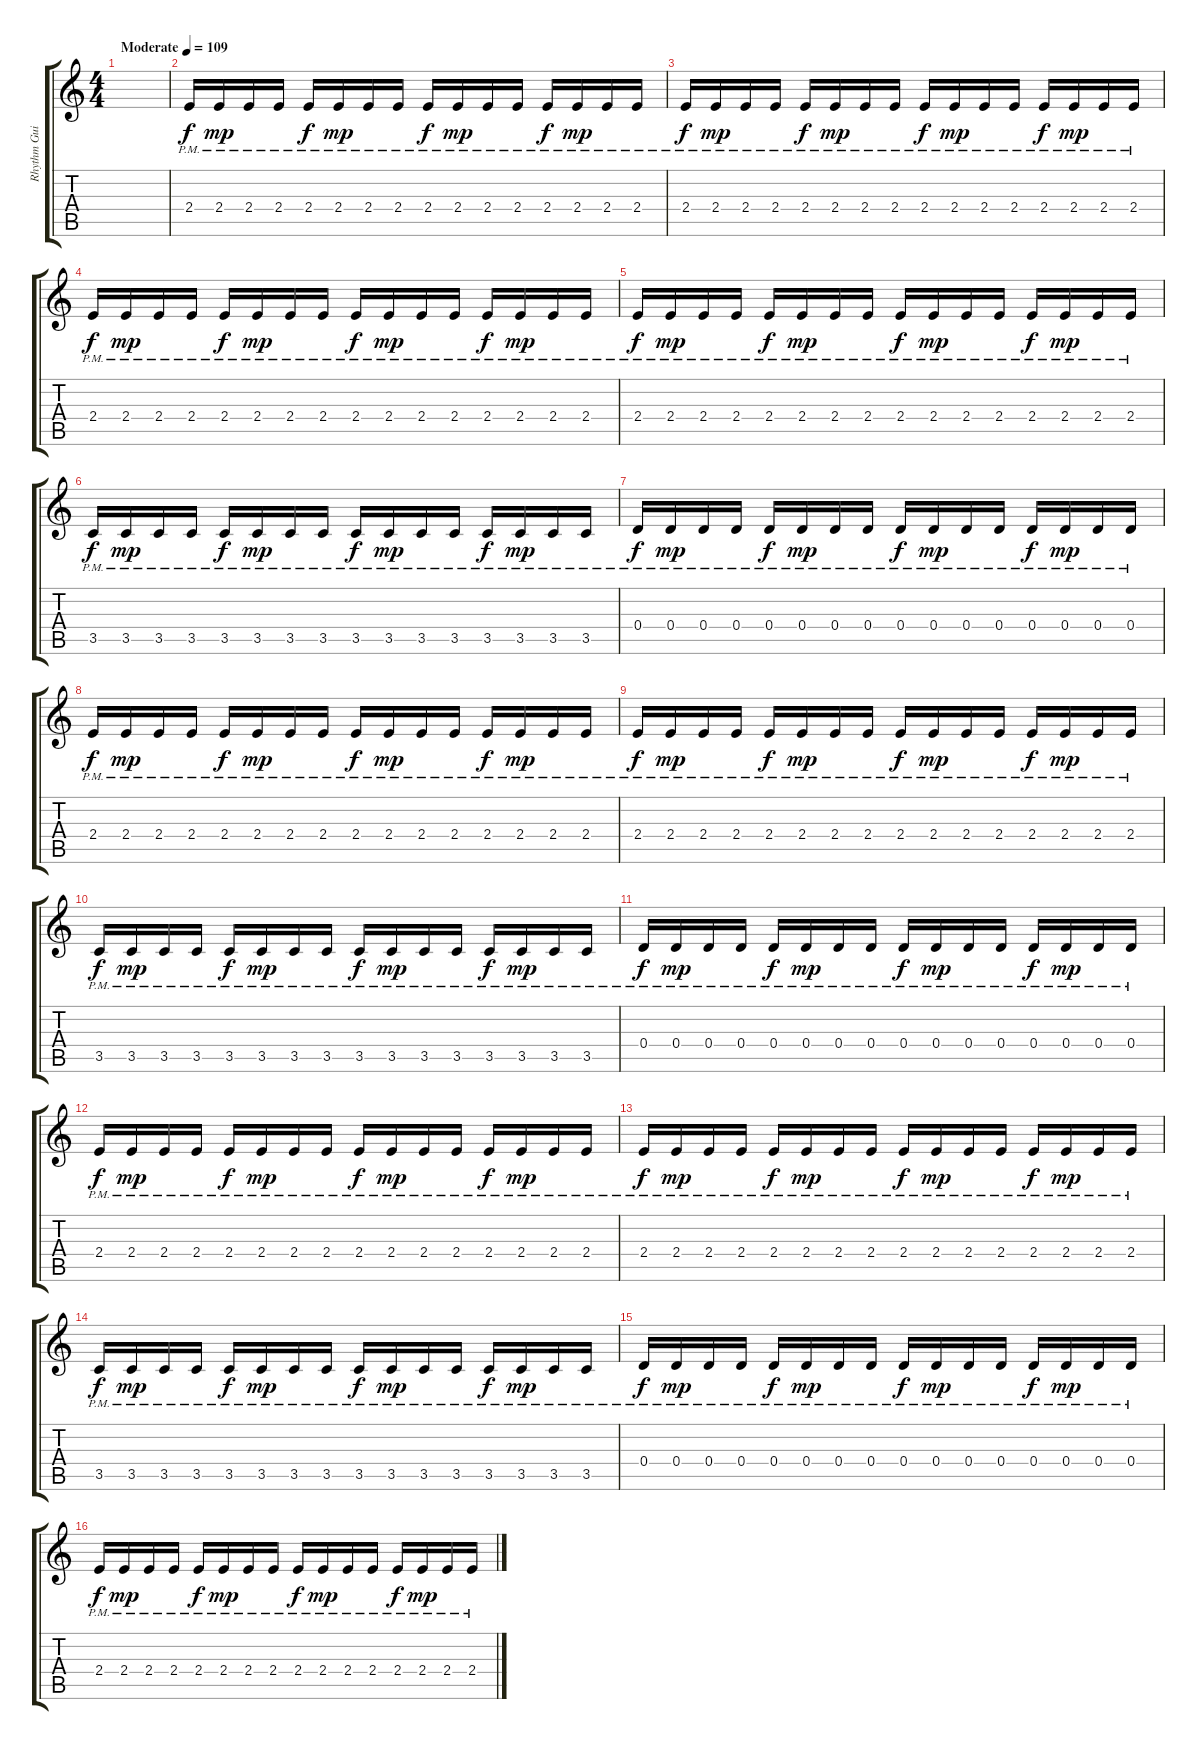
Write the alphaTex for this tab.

\track ("Rhythm Guitar" "Rhythm Gui") {instrument distortionguitar}
\staff {score tabs}
\tuning (E4 B3 G3 D3 A2 E2) {hide}
\ts (4 4)
\tempo (109 "Moderate")
\clef g2
\ks c
|
2.4{pm}.16 2.4{pm}.16{dy mp} 2.4{pm}.16 2.4{pm}.16 2.4{pm}.16{dy f} 2.4{pm}.16{dy mp} 2.4{pm}.16 2.4{pm}.16 2.4{pm}.16{dy f} 2.4{pm}.16{dy mp} 2.4{pm}.16 2.4{pm}.16 2.4{pm}.16{dy f} 2.4{pm}.16{dy mp} 2.4{pm}.16 2.4{pm}.16 |
2.4{pm}.16{dy f} 2.4{pm}.16{dy mp} 2.4{pm}.16 2.4{pm}.16 2.4{pm}.16{dy f} 2.4{pm}.16{dy mp} 2.4{pm}.16 2.4{pm}.16 2.4{pm}.16{dy f} 2.4{pm}.16{dy mp} 2.4{pm}.16 2.4{pm}.16 2.4{pm}.16{dy f} 2.4{pm}.16{dy mp} 2.4{pm}.16 2.4{pm}.16 |
2.4{pm}.16{dy f} 2.4{pm}.16{dy mp} 2.4{pm}.16 2.4{pm}.16 2.4{pm}.16{dy f} 2.4{pm}.16{dy mp} 2.4{pm}.16 2.4{pm}.16 2.4{pm}.16{dy f} 2.4{pm}.16{dy mp} 2.4{pm}.16 2.4{pm}.16 2.4{pm}.16{dy f} 2.4{pm}.16{dy mp} 2.4{pm}.16 2.4{pm}.16 |
2.4{pm}.16{dy f} 2.4{pm}.16{dy mp} 2.4{pm}.16 2.4{pm}.16 2.4{pm}.16{dy f} 2.4{pm}.16{dy mp} 2.4{pm}.16 2.4{pm}.16 2.4{pm}.16{dy f} 2.4{pm}.16{dy mp} 2.4{pm}.16 2.4{pm}.16 2.4{pm}.16{dy f} 2.4{pm}.16{dy mp} 2.4{pm}.16 2.4{pm}.16 |
3.5{pm}.16{dy f} 3.5{pm}.16{dy mp} 3.5{pm}.16 3.5{pm}.16 3.5{pm}.16{dy f} 3.5{pm}.16{dy mp} 3.5{pm}.16 3.5{pm}.16 3.5{pm}.16{dy f} 3.5{pm}.16{dy mp} 3.5{pm}.16 3.5{pm}.16 3.5{pm}.16{dy f} 3.5{pm}.16{dy mp} 3.5{pm}.16 3.5{pm}.16 |
0.4{pm}.16{dy f} 0.4{pm}.16{dy mp} 0.4{pm}.16 0.4{pm}.16 0.4{pm}.16{dy f} 0.4{pm}.16{dy mp} 0.4{pm}.16 0.4{pm}.16 0.4{pm}.16{dy f} 0.4{pm}.16{dy mp} 0.4{pm}.16 0.4{pm}.16 0.4{pm}.16{dy f} 0.4{pm}.16{dy mp} 0.4{pm}.16 0.4{pm}.16 |
2.4{pm}.16{dy f} 2.4{pm}.16{dy mp} 2.4{pm}.16 2.4{pm}.16 2.4{pm}.16{dy f} 2.4{pm}.16{dy mp} 2.4{pm}.16 2.4{pm}.16 2.4{pm}.16{dy f} 2.4{pm}.16{dy mp} 2.4{pm}.16 2.4{pm}.16 2.4{pm}.16{dy f} 2.4{pm}.16{dy mp} 2.4{pm}.16 2.4{pm}.16 |
2.4{pm}.16{dy f} 2.4{pm}.16{dy mp} 2.4{pm}.16 2.4{pm}.16 2.4{pm}.16{dy f} 2.4{pm}.16{dy mp} 2.4{pm}.16 2.4{pm}.16 2.4{pm}.16{dy f} 2.4{pm}.16{dy mp} 2.4{pm}.16 2.4{pm}.16 2.4{pm}.16{dy f} 2.4{pm}.16{dy mp} 2.4{pm}.16 2.4{pm}.16 |
3.5{pm}.16{dy f} 3.5{pm}.16{dy mp} 3.5{pm}.16 3.5{pm}.16 3.5{pm}.16{dy f} 3.5{pm}.16{dy mp} 3.5{pm}.16 3.5{pm}.16 3.5{pm}.16{dy f} 3.5{pm}.16{dy mp} 3.5{pm}.16 3.5{pm}.16 3.5{pm}.16{dy f} 3.5{pm}.16{dy mp} 3.5{pm}.16 3.5{pm}.16 |
0.4{pm}.16{dy f} 0.4{pm}.16{dy mp} 0.4{pm}.16 0.4{pm}.16 0.4{pm}.16{dy f} 0.4{pm}.16{dy mp} 0.4{pm}.16 0.4{pm}.16 0.4{pm}.16{dy f} 0.4{pm}.16{dy mp} 0.4{pm}.16 0.4{pm}.16 0.4{pm}.16{dy f} 0.4{pm}.16{dy mp} 0.4{pm}.16 0.4{pm}.16 |
2.4{pm}.16{dy f} 2.4{pm}.16{dy mp} 2.4{pm}.16 2.4{pm}.16 2.4{pm}.16{dy f} 2.4{pm}.16{dy mp} 2.4{pm}.16 2.4{pm}.16 2.4{pm}.16{dy f} 2.4{pm}.16{dy mp} 2.4{pm}.16 2.4{pm}.16 2.4{pm}.16{dy f} 2.4{pm}.16{dy mp} 2.4{pm}.16 2.4{pm}.16 |
2.4{pm}.16{dy f} 2.4{pm}.16{dy mp} 2.4{pm}.16 2.4{pm}.16 2.4{pm}.16{dy f} 2.4{pm}.16{dy mp} 2.4{pm}.16 2.4{pm}.16 2.4{pm}.16{dy f} 2.4{pm}.16{dy mp} 2.4{pm}.16 2.4{pm}.16 2.4{pm}.16{dy f} 2.4{pm}.16{dy mp} 2.4{pm}.16 2.4{pm}.16 |
3.5{pm}.16{dy f} 3.5{pm}.16{dy mp} 3.5{pm}.16 3.5{pm}.16 3.5{pm}.16{dy f} 3.5{pm}.16{dy mp} 3.5{pm}.16 3.5{pm}.16 3.5{pm}.16{dy f} 3.5{pm}.16{dy mp} 3.5{pm}.16 3.5{pm}.16 3.5{pm}.16{dy f} 3.5{pm}.16{dy mp} 3.5{pm}.16 3.5{pm}.16 |
0.4{pm}.16{dy f} 0.4{pm}.16{dy mp} 0.4{pm}.16 0.4{pm}.16 0.4{pm}.16{dy f} 0.4{pm}.16{dy mp} 0.4{pm}.16 0.4{pm}.16 0.4{pm}.16{dy f} 0.4{pm}.16{dy mp} 0.4{pm}.16 0.4{pm}.16 0.4{pm}.16{dy f} 0.4{pm}.16{dy mp} 0.4{pm}.16 0.4{pm}.16 |
2.4{pm}.16{dy f} 2.4{pm}.16{dy mp} 2.4{pm}.16 2.4{pm}.16 2.4{pm}.16{dy f} 2.4{pm}.16{dy mp} 2.4{pm}.16 2.4{pm}.16 2.4{pm}.16{dy f} 2.4{pm}.16{dy mp} 2.4{pm}.16 2.4{pm}.16 2.4{pm}.16{dy f} 2.4{pm}.16{dy mp} 2.4{pm}.16 2.4{pm}.16
